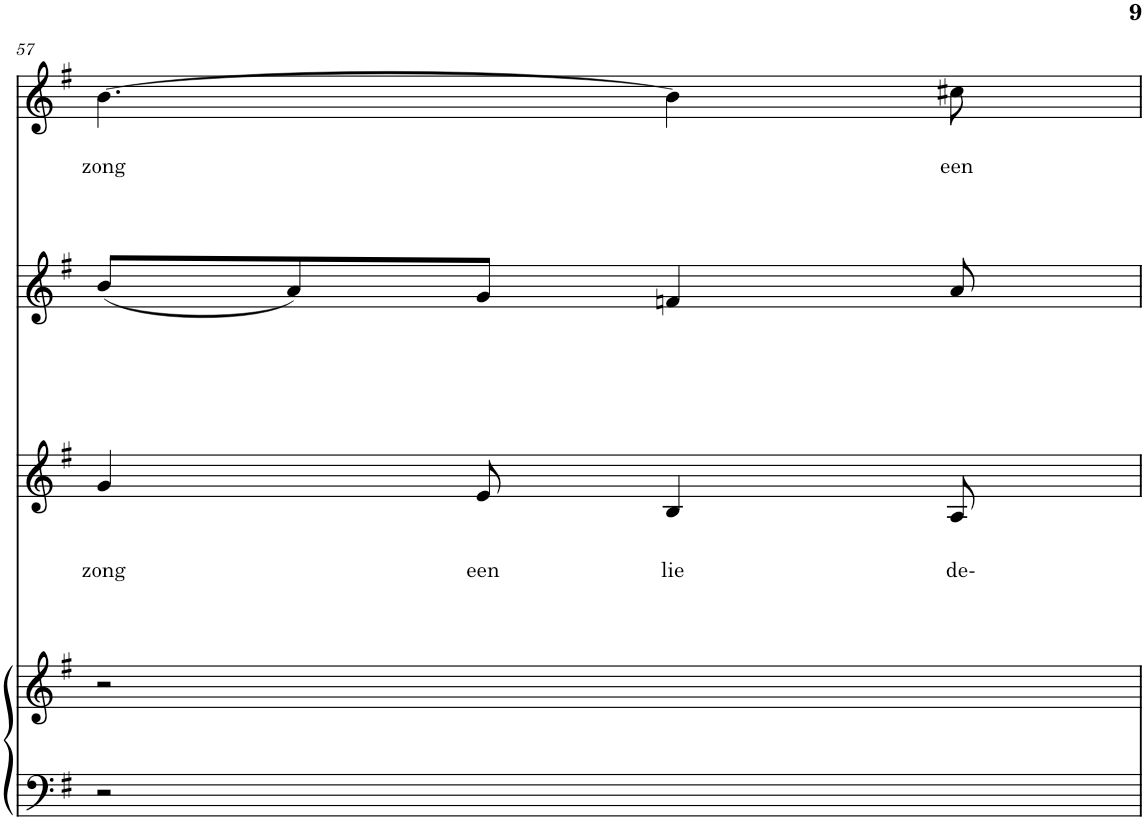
**kern	**kern	**kern	**text	**text	**text	**kern	**kern	**text	**text
*part4	*part4	*part3	*part3	*part3	*part3	*part2	*part1	*part1	*part1
*staff5	*staff4	*staff3	*staff3	*staff3	*staff3	*staff2	*staff1	*staff1	*staff1
*I"part 3	*	*I"part 2	*	*	*	*I"part 1	*I"part 0	*	*
!!LO:PB:g=z
*clefF4	*clefG2	*clefG2	*	*	*	*clefG2	*clefG2	*	*
*k[f#]	*k[f#]	*k[f#]	*	*	*	*k[f#]	*k[f#]	*	*
*M6/8	*M6/8	*M6/8	*	*	*	*M6/8	*M6/8	*	*
=57	=57	=57	=57	=57	=57	=57	=57	=57	=57
!	!	!	!	!	!LO:LY:b	!	!	!	!LO:LY:b
2r	2r	4g/	.	.	zong	(8b/L	[4.b\	.	zong
.	.	.	.	.	.	8a/)	.	.	.
!	!	!	!	!	!LO:LY:b	!	!	!	!
.	.	8e/	.	.	een	8g/J	.	.	.
!	!	!	!	!	!LO:LY:b	!	!	!	!
.	.	4B/	.	.	lie	4fn/	4b\]	.	.
4ryy	4ryy	.	.	.	.	.	.	.	.
!	!	!	!	!	!LO:LY:b	!	!	!	!LO:LY:b
.	.	8A/	.	.	de-	8a/	8cc#X\	.	een
=	=	=	=	=	=	=	=	=	=
*-	*-	*-	*-	*-	*-	*-	*-	*-	*-
